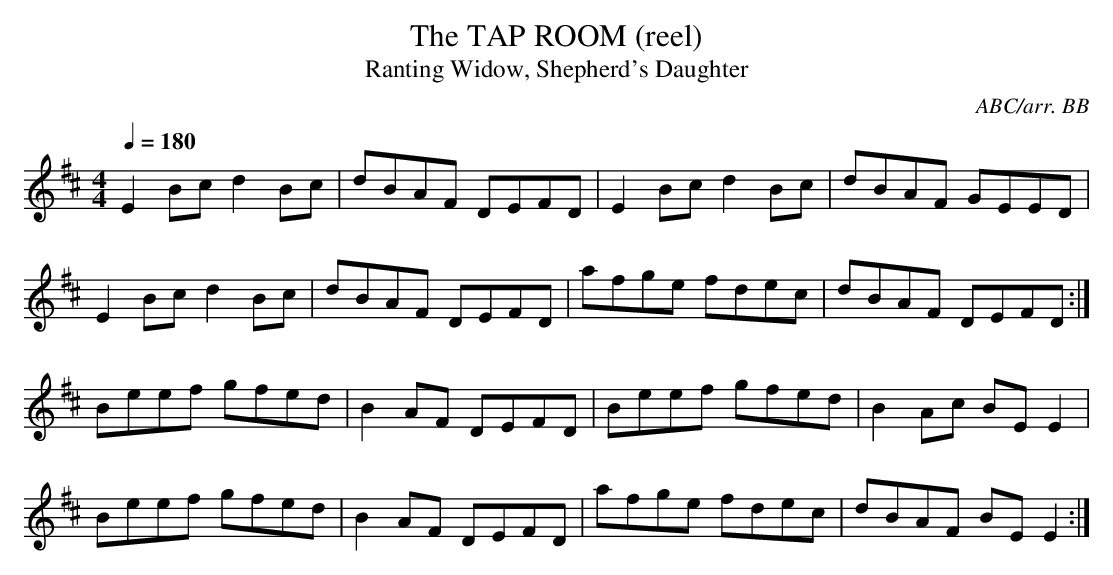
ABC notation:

X:1
T:TAP ROOM (reel), The
T:Ranting Widow, Shepherd's Daughter
C:ABC/arr. BB
Q:1/4=180
M:4/4
L:1/8
K:Edor
E2 Bc d2 Bc|dBAF DEFD|E2 Bc d2 Bc|dBAF GEED|
E2 Bc d2 Bc|dBAF DEFD|afge fdec|dBAF DEFD :|
Beef gfed|B2 AF DEFD|Beef gfed|B2 Ac BE E2|
Beef gfed|B2 AF DEFD|afge fdec|dBAF BE E2 :|
